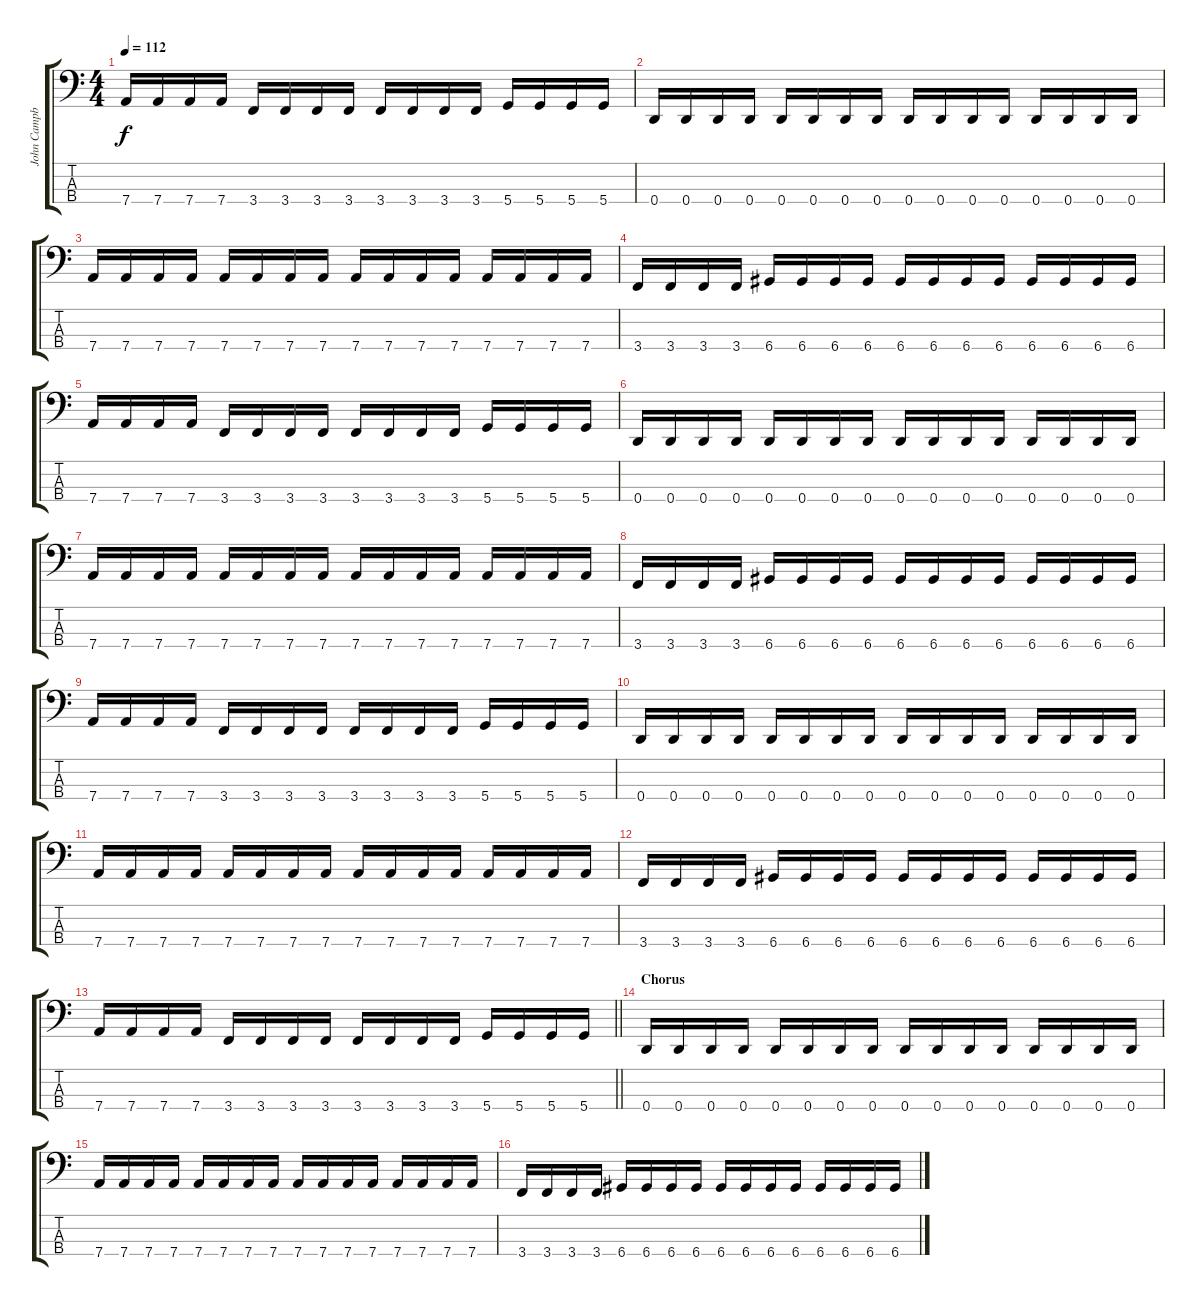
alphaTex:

\track ("John Campbell" "John Campb") {instrument electricbasspick}
\staff {score tabs}
\tuning (G2 D2 A1 D1) {hide}
\ts (4 4)
\tempo 112
\clef f4
\ks c
7.4.16{dy f} 7.4.16 7.4.16 7.4.16 3.4.16 3.4.16 3.4.16 3.4.16 3.4.16 3.4.16 3.4.16 3.4.16 5.4.16 5.4.16 5.4.16 5.4.16 |
0.4.16 0.4.16 0.4.16 0.4.16 0.4.16 0.4.16 0.4.16 0.4.16 0.4.16 0.4.16 0.4.16 0.4.16 0.4.16 0.4.16 0.4.16 0.4.16 |
7.4.16 7.4.16 7.4.16 7.4.16 7.4.16 7.4.16 7.4.16 7.4.16 7.4.16 7.4.16 7.4.16 7.4.16 7.4.16 7.4.16 7.4.16 7.4.16 |
3.4.16 3.4.16 3.4.16 3.4.16 6.4.16 6.4.16 6.4.16 6.4.16 6.4.16 6.4.16 6.4.16 6.4.16 6.4.16 6.4.16 6.4.16 6.4.16 |
7.4.16 7.4.16 7.4.16 7.4.16 3.4.16 3.4.16 3.4.16 3.4.16 3.4.16 3.4.16 3.4.16 3.4.16 5.4.16 5.4.16 5.4.16 5.4.16 |
0.4.16 0.4.16 0.4.16 0.4.16 0.4.16 0.4.16 0.4.16 0.4.16 0.4.16 0.4.16 0.4.16 0.4.16 0.4.16 0.4.16 0.4.16 0.4.16 |
7.4.16 7.4.16 7.4.16 7.4.16 7.4.16 7.4.16 7.4.16 7.4.16 7.4.16 7.4.16 7.4.16 7.4.16 7.4.16 7.4.16 7.4.16 7.4.16 |
3.4.16 3.4.16 3.4.16 3.4.16 6.4.16 6.4.16 6.4.16 6.4.16 6.4.16 6.4.16 6.4.16 6.4.16 6.4.16 6.4.16 6.4.16 6.4.16 |
7.4.16 7.4.16 7.4.16 7.4.16 3.4.16 3.4.16 3.4.16 3.4.16 3.4.16 3.4.16 3.4.16 3.4.16 5.4.16 5.4.16 5.4.16 5.4.16 |
0.4.16 0.4.16 0.4.16 0.4.16 0.4.16 0.4.16 0.4.16 0.4.16 0.4.16 0.4.16 0.4.16 0.4.16 0.4.16 0.4.16 0.4.16 0.4.16 |
7.4.16 7.4.16 7.4.16 7.4.16 7.4.16 7.4.16 7.4.16 7.4.16 7.4.16 7.4.16 7.4.16 7.4.16 7.4.16 7.4.16 7.4.16 7.4.16 |
3.4.16 3.4.16 3.4.16 3.4.16 6.4.16 6.4.16 6.4.16 6.4.16 6.4.16 6.4.16 6.4.16 6.4.16 6.4.16 6.4.16 6.4.16 6.4.16 |
\barLineRight lightlight
7.4.16 7.4.16 7.4.16 7.4.16 3.4.16 3.4.16 3.4.16 3.4.16 3.4.16 3.4.16 3.4.16 3.4.16 5.4.16 5.4.16 5.4.16 5.4.16 |
\section ("" "Chorus")
0.4.16 0.4.16 0.4.16 0.4.16 0.4.16 0.4.16 0.4.16 0.4.16 0.4.16 0.4.16 0.4.16 0.4.16 0.4.16 0.4.16 0.4.16 0.4.16 |
7.4.16 7.4.16 7.4.16 7.4.16 7.4.16 7.4.16 7.4.16 7.4.16 7.4.16 7.4.16 7.4.16 7.4.16 7.4.16 7.4.16 7.4.16 7.4.16 |
3.4.16 3.4.16 3.4.16 3.4.16 6.4.16 6.4.16 6.4.16 6.4.16 6.4.16 6.4.16 6.4.16 6.4.16 6.4.16 6.4.16 6.4.16 6.4.16
